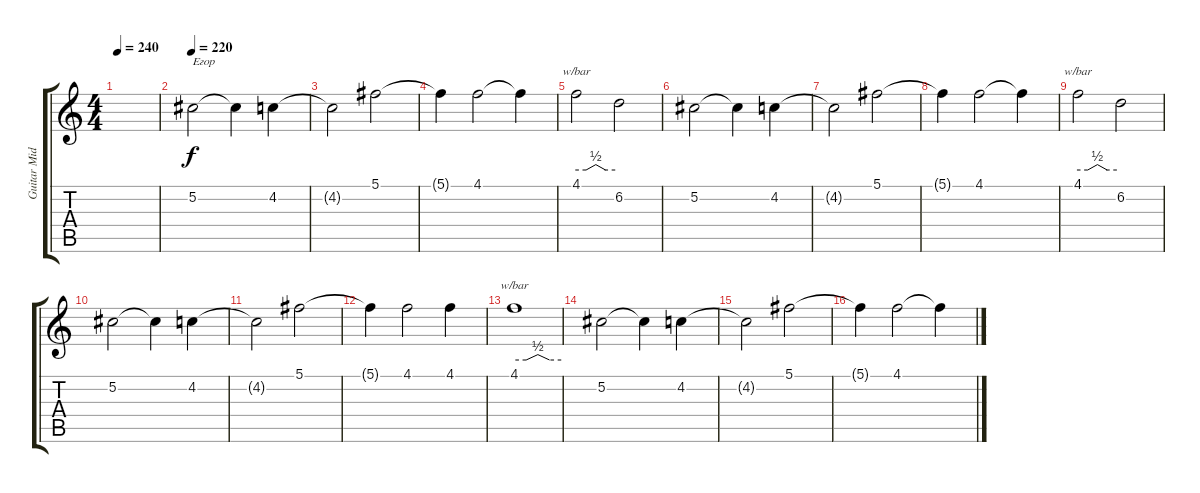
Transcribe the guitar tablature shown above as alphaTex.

\track ("Guitar Mid" "Guitar Mid") {instrument distortionguitar}
\staff {score tabs}
\tuning (Db4 Ab3 E3 B2 Gb2 B1) {hide}
\ts (4 4)
\tempo 240
\clef g2
\ks c
|
\tempo 220
5.2.2{txt "Егор"} 5.2{t}.4 4.2.4 |
4.2{t}.2 5.1.2 |
5.1{t}.4 4.1.2 4.1{t}.4 |
4.1.2{tbe (custom default 0 0 15 0 30 2 45 0 60 0)} 6.2.2 |
5.2.2 5.2{t}.4 4.2.4 |
4.2{t}.2 5.1.2 |
5.1{t}.4 4.1.2 4.1{t}.4 |
4.1.2{tbe (custom default 0 0 15 0 30 2 45 0 60 0)} 6.2.2 |
5.2.2 5.2{t}.4 4.2.4 |
4.2{t}.2 5.1.2 |
5.1{t}.4 4.1.2 4.1.4 |
4.1.1{tbe (custom default 0 0 15 0 30 2 45 0 60 0)} |
5.2.2 5.2{t}.4 4.2.4 |
4.2{t}.2 5.1.2 |
5.1{t}.4 4.1.2 4.1{t}.4
